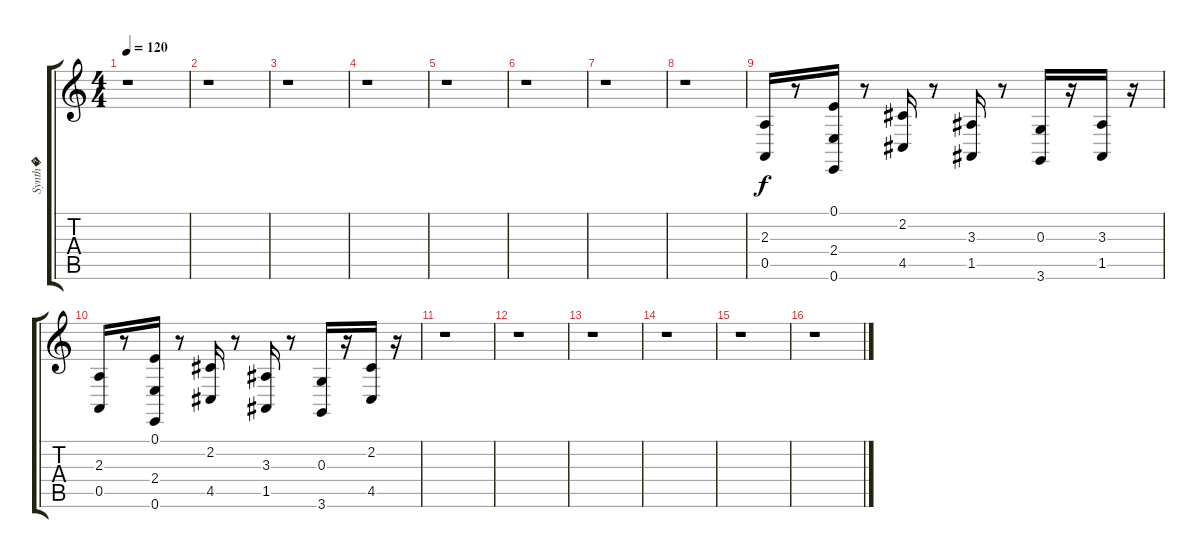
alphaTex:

\track ("Synth�" "Synth�") {instrument acousticgrandpiano}
\staff {score tabs}
\tuning (E4 B3 G3 D3 A2 E2) {hide}
\ts (4 4)
\tempo 120
\clef g2
\ks c
r.1{dy f} |
r.1 |
r.1 |
r.1 |
r.1 |
r.1 |
r.1 |
r.1 |
(2.3 0.5).16 r.8 (0.1 2.4 0.6).16 r.8 (2.2 4.5).16 r.8 (3.3 1.5).16 r.8 (0.3 3.6).16 r.16 (3.3 1.5).16 r.16 |
(2.3 0.5).16 r.8 (0.1 2.4 0.6).16 r.8 (2.2 4.5).16 r.8 (3.3 1.5).16 r.8 (0.3 3.6).16 r.16 (2.2 4.5).16 r.16 |
r.1 |
r.1 |
r.1 |
r.1 |
r.1 |
r.1
